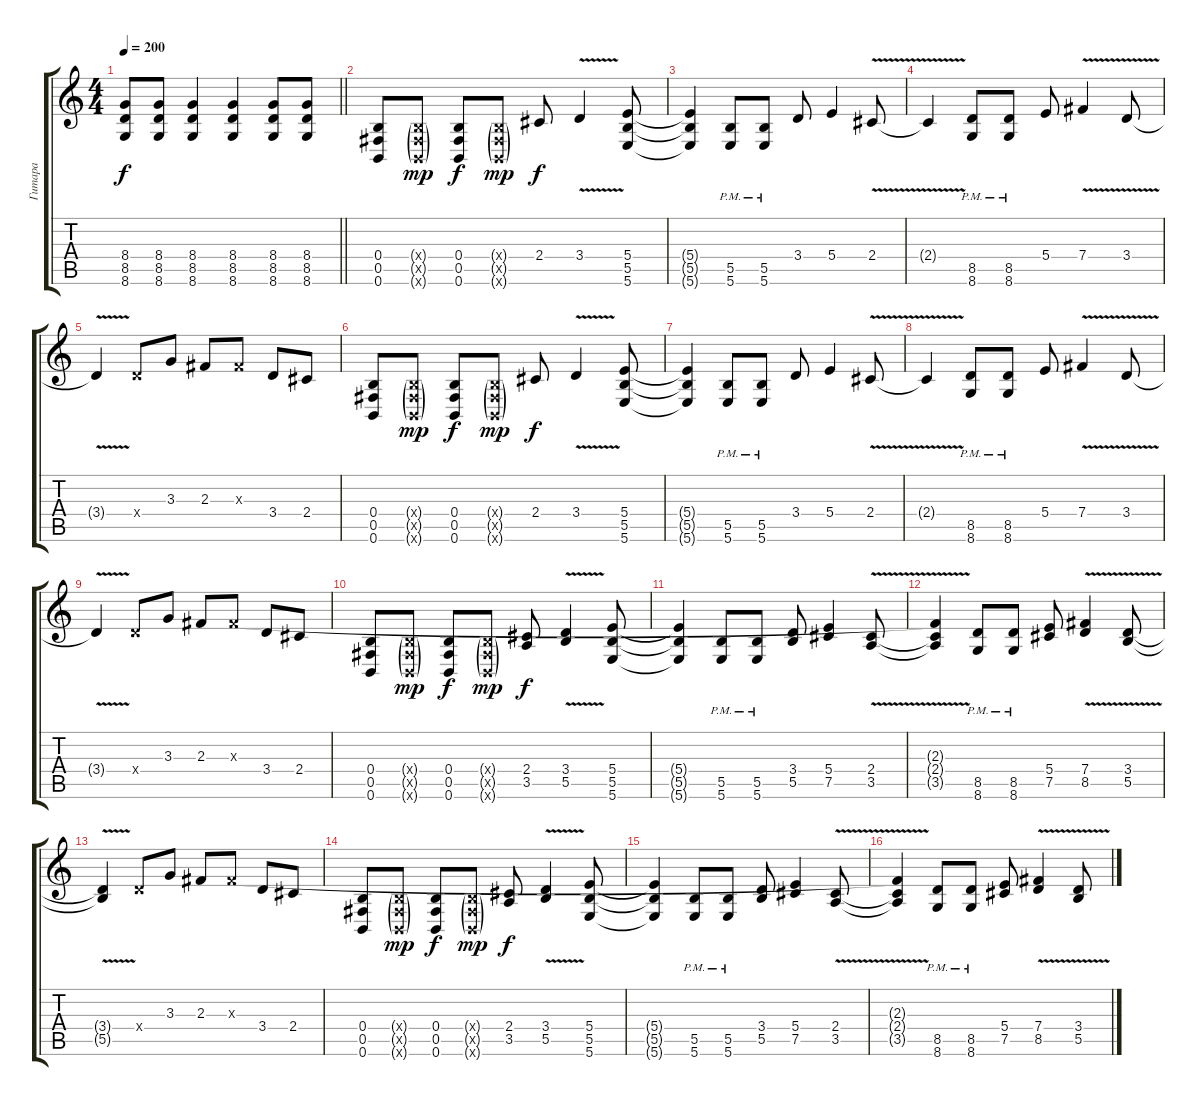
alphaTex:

\track ("Гитара" "Гитара") {instrument distortionguitar}
\staff {score tabs}
\tuning (Db4 Ab3 E3 B2 Gb2 B1) {hide}
\ts (4 4)
\tempo 200
\clef g2
\barLineRight lightlight
\ks c
(8.4{t} 8.5{t} 8.6{t}).8{dy f} (8.4 8.5 8.6).8 (8.4 8.5 8.6).4 (8.4 8.5 8.6).4 (8.4 8.5 8.6).8 (8.4 8.5 8.6).8 |
\section ("" "")
(0.4 0.5 0.6).8 (0.4{g x} 0.5{g x} 0.6{g x}).8{dy mp} (0.4 0.5 0.6).8{dy f} (0.4{g x} 0.5{g x} 0.6{g x}).8{dy mp} 2.4.8{dy f} 3.4{v}.4 (5.4 5.5 5.6).8 |
(5.4{t} 5.5{t} 5.6{t}).4 (5.5{pm} 5.6{pm}).8 (5.5{pm} 5.6{pm}).8 3.4.8 5.4.4 2.4{v}.8 |
2.4{t}.4 (8.5{pm} 8.6{pm}).8 (8.5{pm} 8.6{pm}).8 5.4.8 7.4{v}.4 3.4{v}.8 |
3.4{t}.4 3.4{x}.8 3.3.8 2.3.8 2.3{x}.8 3.4.8 2.4.8 |
(0.4 0.5 0.6).8 (0.4{g x} 0.5{g x} 0.6{g x}).8{dy mp} (0.4 0.5 0.6).8{dy f} (0.4{g x} 0.5{g x} 0.6{g x}).8{dy mp} 2.4.8{dy f} 3.4{v}.4 (5.4 5.5 5.6).8 |
(5.4{t} 5.5{t} 5.6{t}).4 (5.5{pm} 5.6{pm}).8 (5.5{pm} 5.6{pm}).8 3.4.8 5.4.4 2.4{v}.8 |
2.4{t}.4 (8.5{pm} 8.6{pm}).8 (8.5{pm} 8.6{pm}).8 5.4.8 7.4{v}.4 3.4{v}.8 |
3.4{t}.4 3.4{x}.8 3.3.8 2.3.8 2.3{x}.8 3.4.8 2.4.8 |
(0.4 0.5 0.6).8 (0.4{g x} 0.5{g x} 0.6{g x}).8{dy mp} (0.4 0.5 0.6).8{dy f} (0.4{g x} 0.5{g x} 0.6{g x}).8{dy mp} (2.4 3.5).8{dy f} (3.4{v} 5.5).4 (5.4 5.5 5.6).8 |
(5.4{t} 5.5{t} 5.6{t}).4 (5.5{pm} 5.6{pm}).8 (5.5{pm} 5.6{pm}).8 (3.4 5.5).8 (5.4 7.5).4 (2.4{v} 3.5{v}).8 |
(2.3{t} 2.4{t} 3.5{t}).4 (8.5{pm} 8.6{pm}).8 (8.5{pm} 8.6{pm}).8 (5.4 7.5).8 (7.4{v} 8.5).4 (3.4{v} 5.5{v}).8 |
(3.4{t} 5.5{t}).4 3.4{x}.8 3.3.8 2.3.8 2.3{x}.8 3.4.8 2.4.8 |
(0.4 0.5 0.6).8 (0.4{g x} 0.5{g x} 0.6{g x}).8{dy mp} (0.4 0.5 0.6).8{dy f} (0.4{g x} 0.5{g x} 0.6{g x}).8{dy mp} (2.4 3.5).8{dy f} (3.4{v} 5.5).4 (5.4 5.5 5.6).8 |
(5.4{t} 5.5{t} 5.6{t}).4 (5.5{pm} 5.6{pm}).8 (5.5{pm} 5.6{pm}).8 (3.4 5.5).8 (5.4 7.5).4 (2.4{v} 3.5{v}).8 |
(2.3{t} 2.4{t} 3.5{t}).4 (8.5{pm} 8.6{pm}).8 (8.5{pm} 8.6{pm}).8 (5.4 7.5).8 (7.4{v} 8.5).4 (3.4{v} 5.5{v}).8
